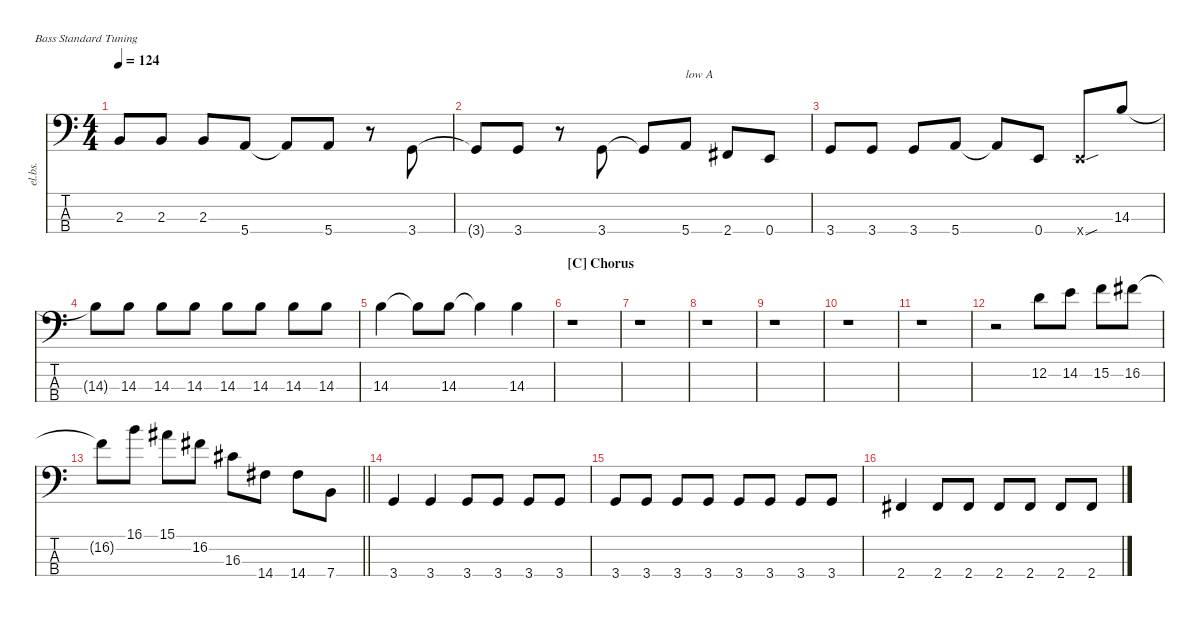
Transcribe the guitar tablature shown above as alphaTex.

\defaultSystemsLayout 4
\hideDynamics
\bracketExtendMode nobrackets
\track ("Electric Bass" "el.bs.") {mute instrument electricbassfinger}
\staff {score tabs}
\tuning (G2 D2 A1 E1)
\ts (4 4)
\tempo 124
\clef f4
\ks c
2.3.8{dy mf beam Up} 2.3.8{beam Up} 2.3.8{beam Up} 5.4.8{beam Up} 5.4{t}.8{beam Up} 5.4.8{beam Up} r.8{beam Down} 3.4.8{beam Up} |
3.4{t}.8{beam Up} 3.4.8{beam Up} r.8{beam Down} 3.4.8{beam Up} 3.4{t}.8{beam Up} 5.4.8{txt "low A" beam Up} 2.4{acc #}.8{beam Up} 0.4.8{beam Up} |
3.4.8{beam Up} 3.4.8{beam Up} 3.4.8{beam Up} 5.4.8{beam Up} 5.4{t}.8{beam Up} 0.4.8{beam Up} 0.4{sou x}.8{beam Up} 14.3.8{beam Up} |
14.3{t}.8{beam Down} 14.3.8{beam Down} 14.3.8{beam Down} 14.3.8{beam Down} 14.3.8{beam Down} 14.3.8{beam Down} 14.3.8{beam Down} 14.3.8{beam Down} |
14.3.4{beam Down} 14.3{t}.8{beam Down} 14.3.8{beam Down} 14.3{t}.4{beam Down} 14.3.4{beam Down} |
\section ("C" "Chorus")
r.1{beam Down} |
r.1{beam Down} |
r.1{beam Down} |
r.1{beam Down} |
r.1{beam Down} |
r.1{beam Down} |
r.2{beam Down} 12.2.8{beam Down} 14.2.8{beam Down} 15.2.8{beam Down} 16.2{acc #}.8{beam Down} |
\barLineRight lightlight
16.2{t acc #}.8{beam Down} 16.1.8{beam Down} 15.1{acc #}.8{beam Down} 16.2{acc #}.8{beam Down} 16.3{acc #}.8{beam Down} 14.4{acc #}.8{beam Down} 14.4{acc #}.8{beam Down} 7.4.8{beam Down} |
3.4.4{beam Up} 3.4.4{beam Up} 3.4.8{beam Up} 3.4.8{beam Up} 3.4.8{beam Up} 3.4.8{beam Up} |
3.4.8{beam Up} 3.4.8{beam Up} 3.4.8{beam Up} 3.4.8{beam Up} 3.4.8{beam Up} 3.4.8{beam Up} 3.4.8{beam Up} 3.4.8{beam Up} |
2.4{acc #}.4{beam Up} 2.4{acc #}.8{beam Up} 2.4{acc #}.8{beam Up} 2.4{acc #}.8{beam Up} 2.4{acc #}.8{beam Up} 2.4{acc #}.8{beam Up} 2.4{acc #}.8{beam Up}
